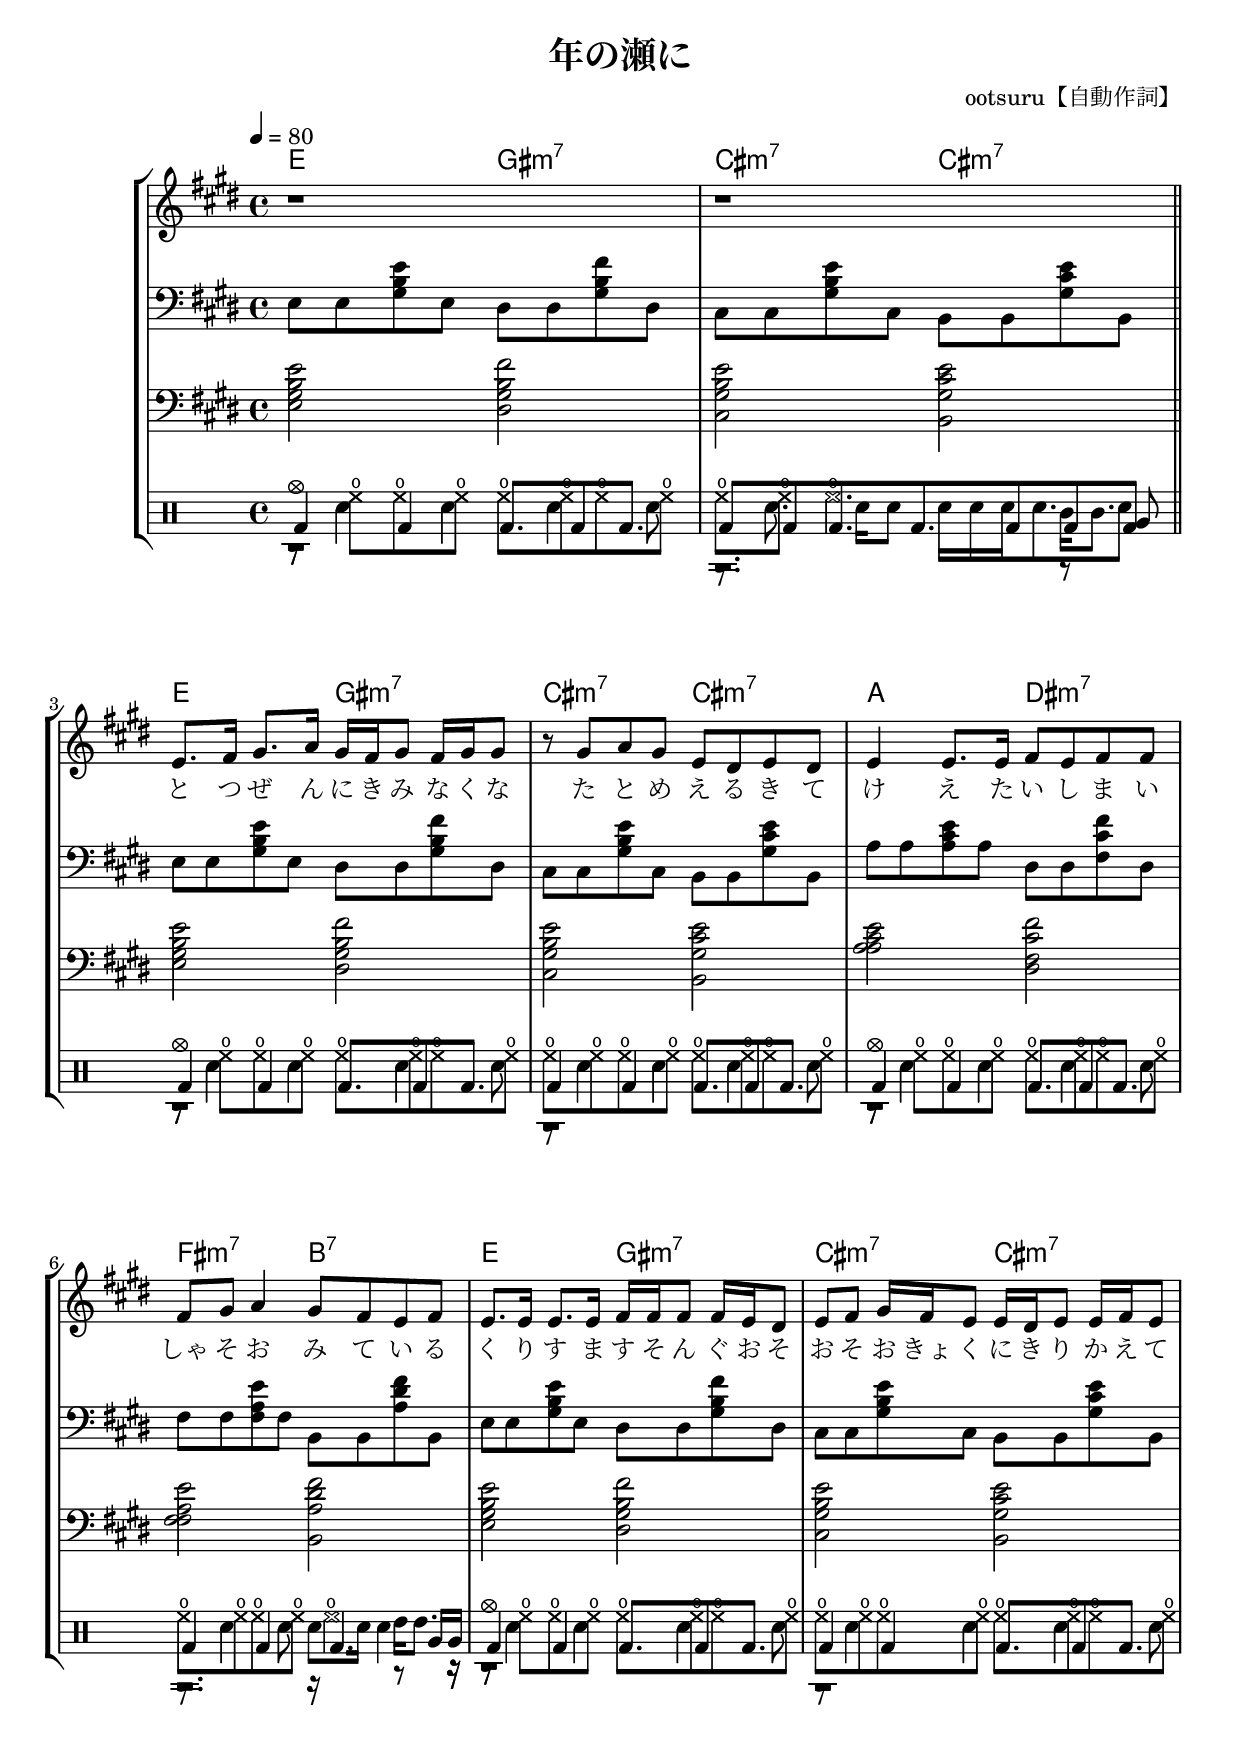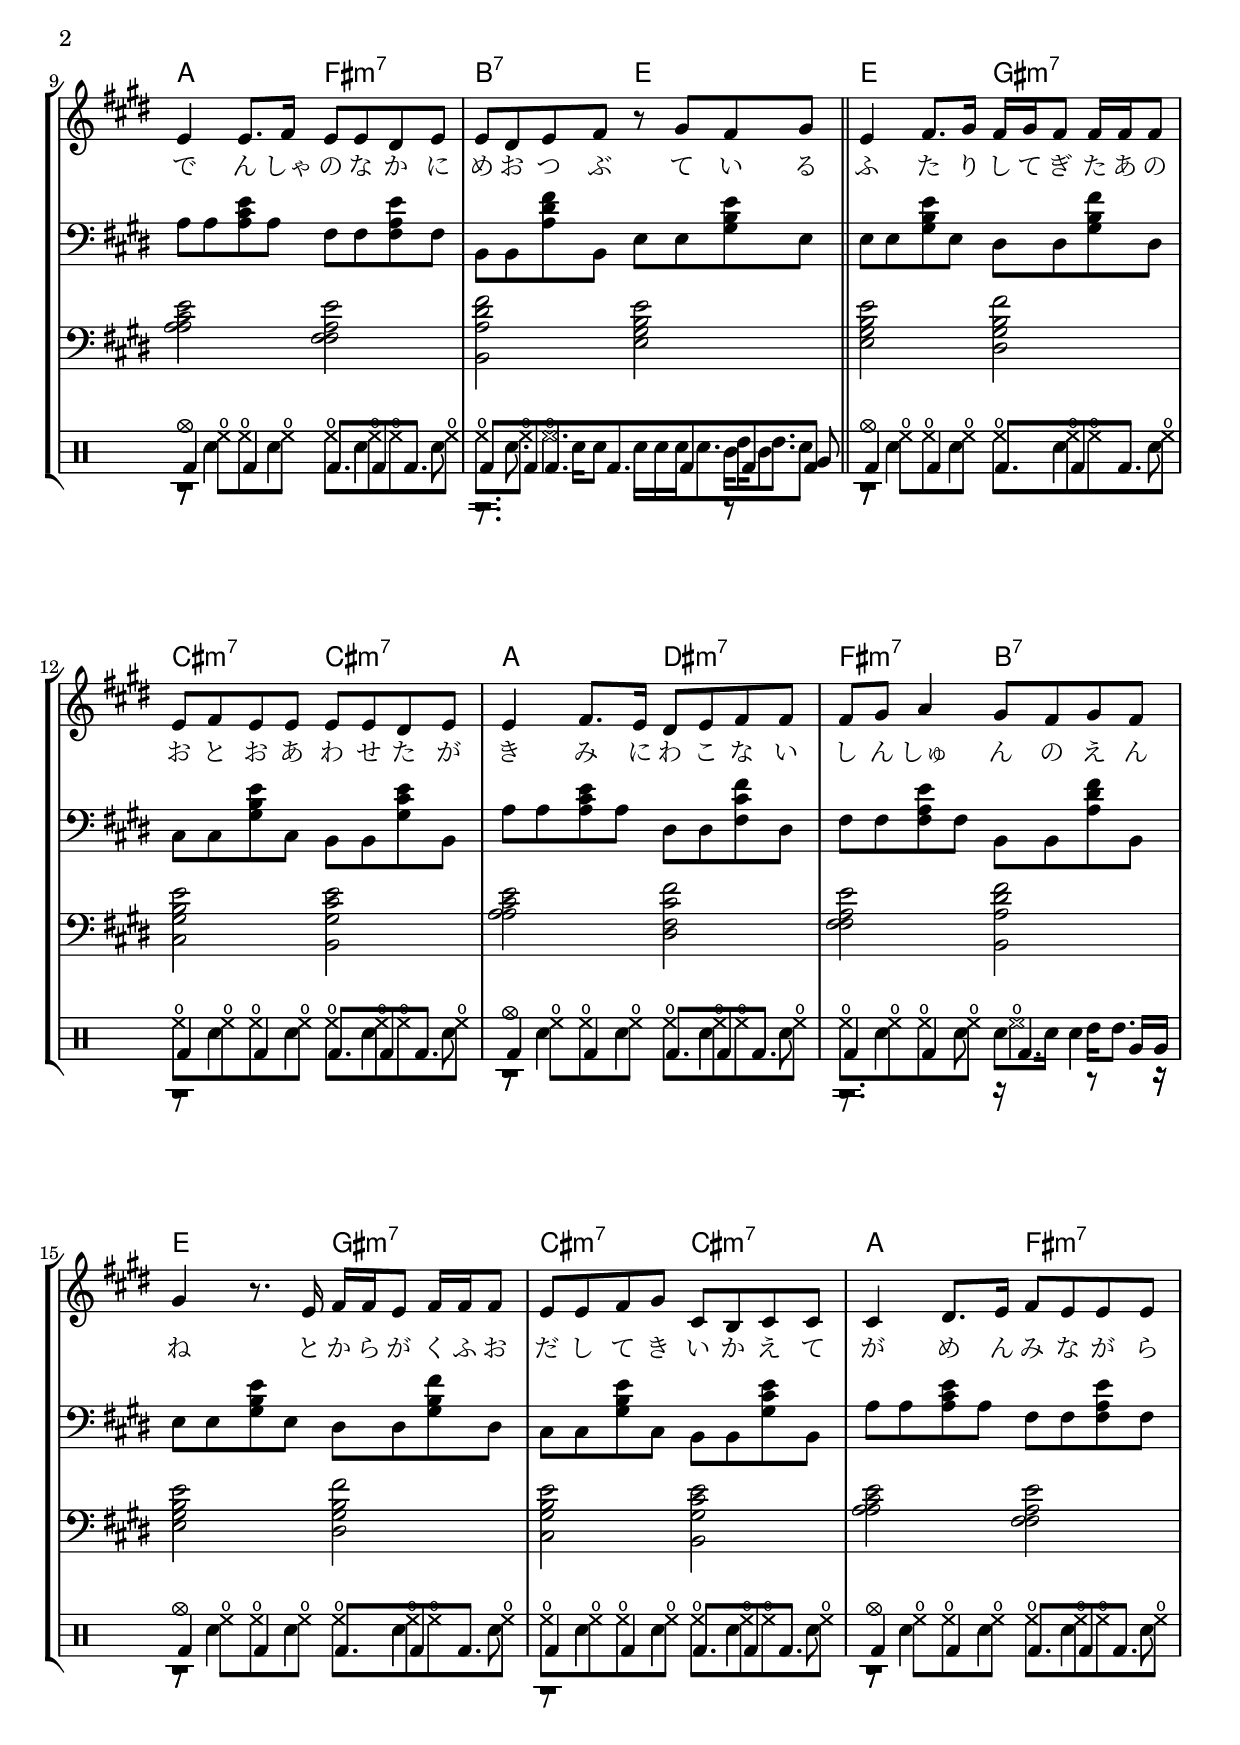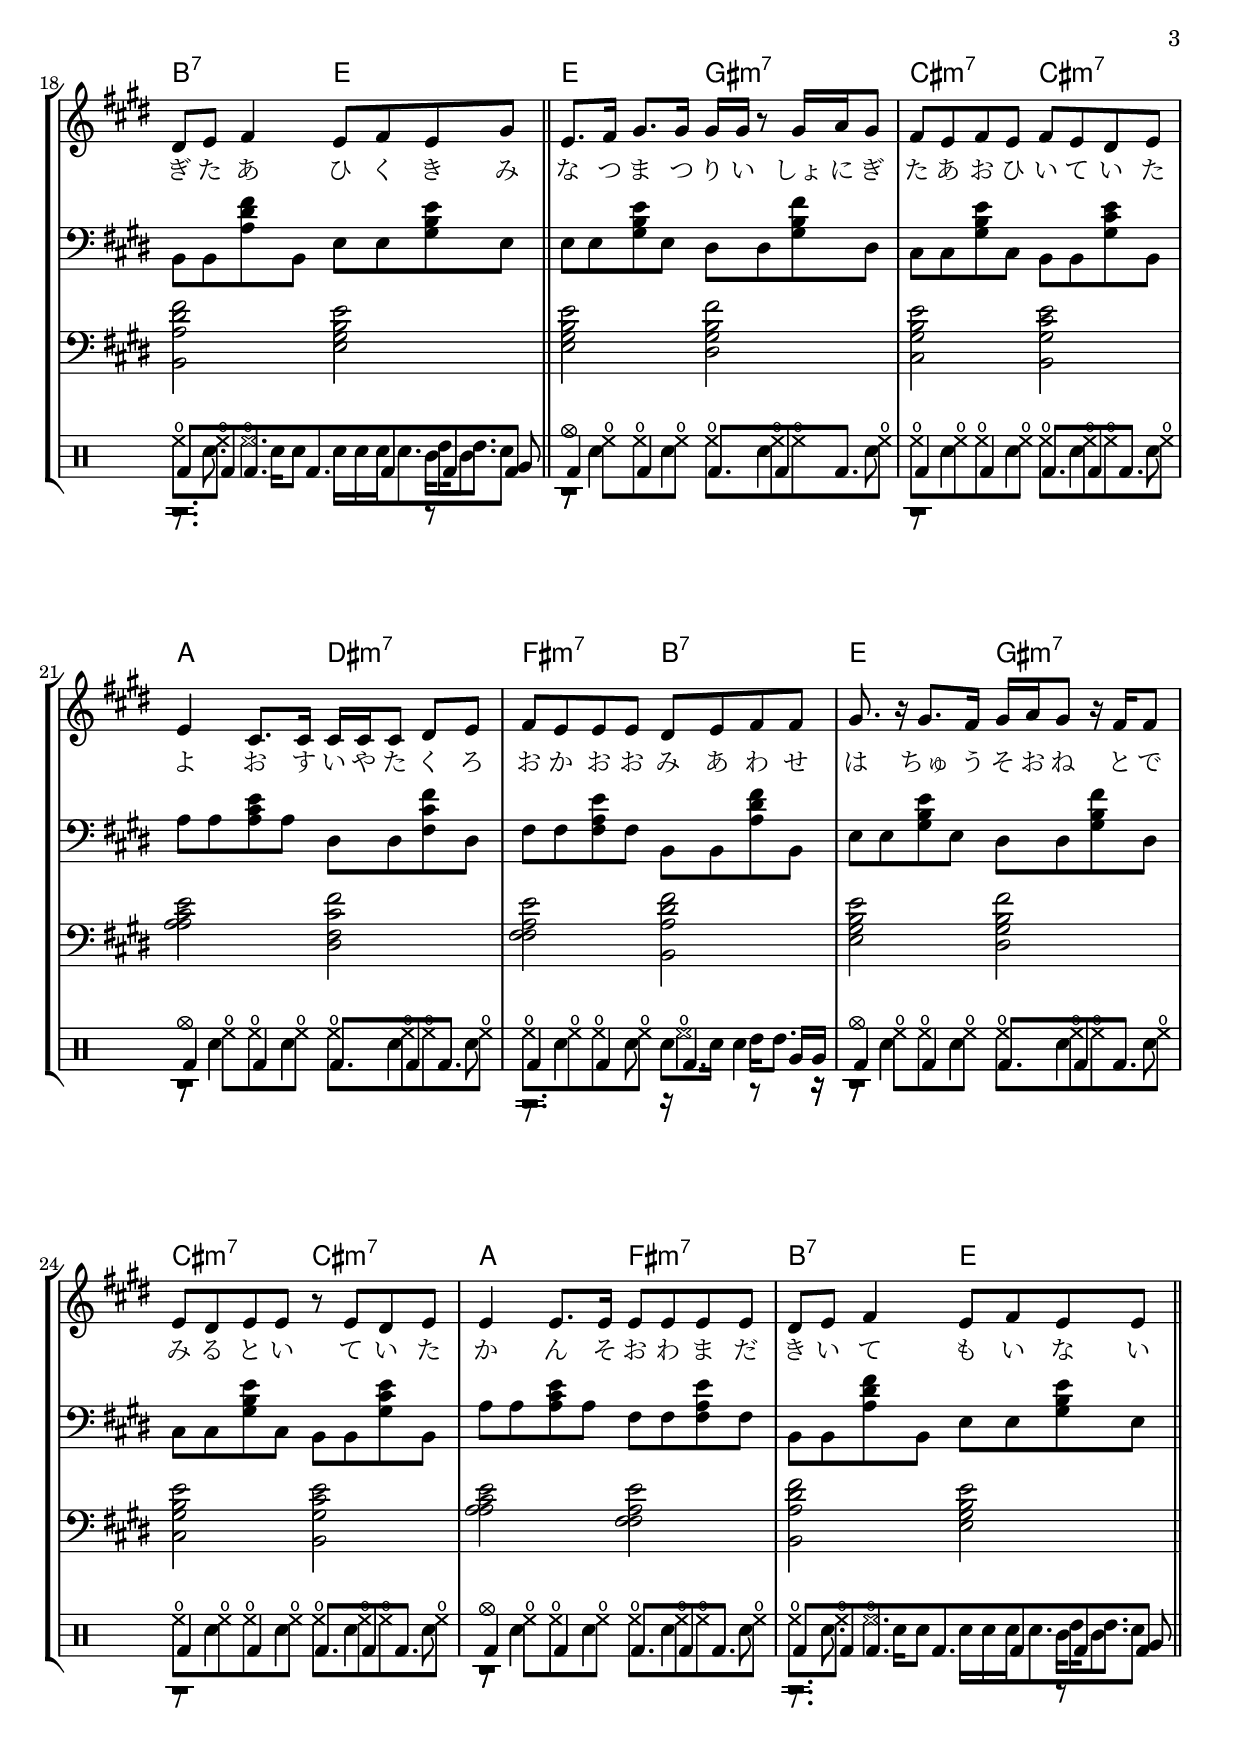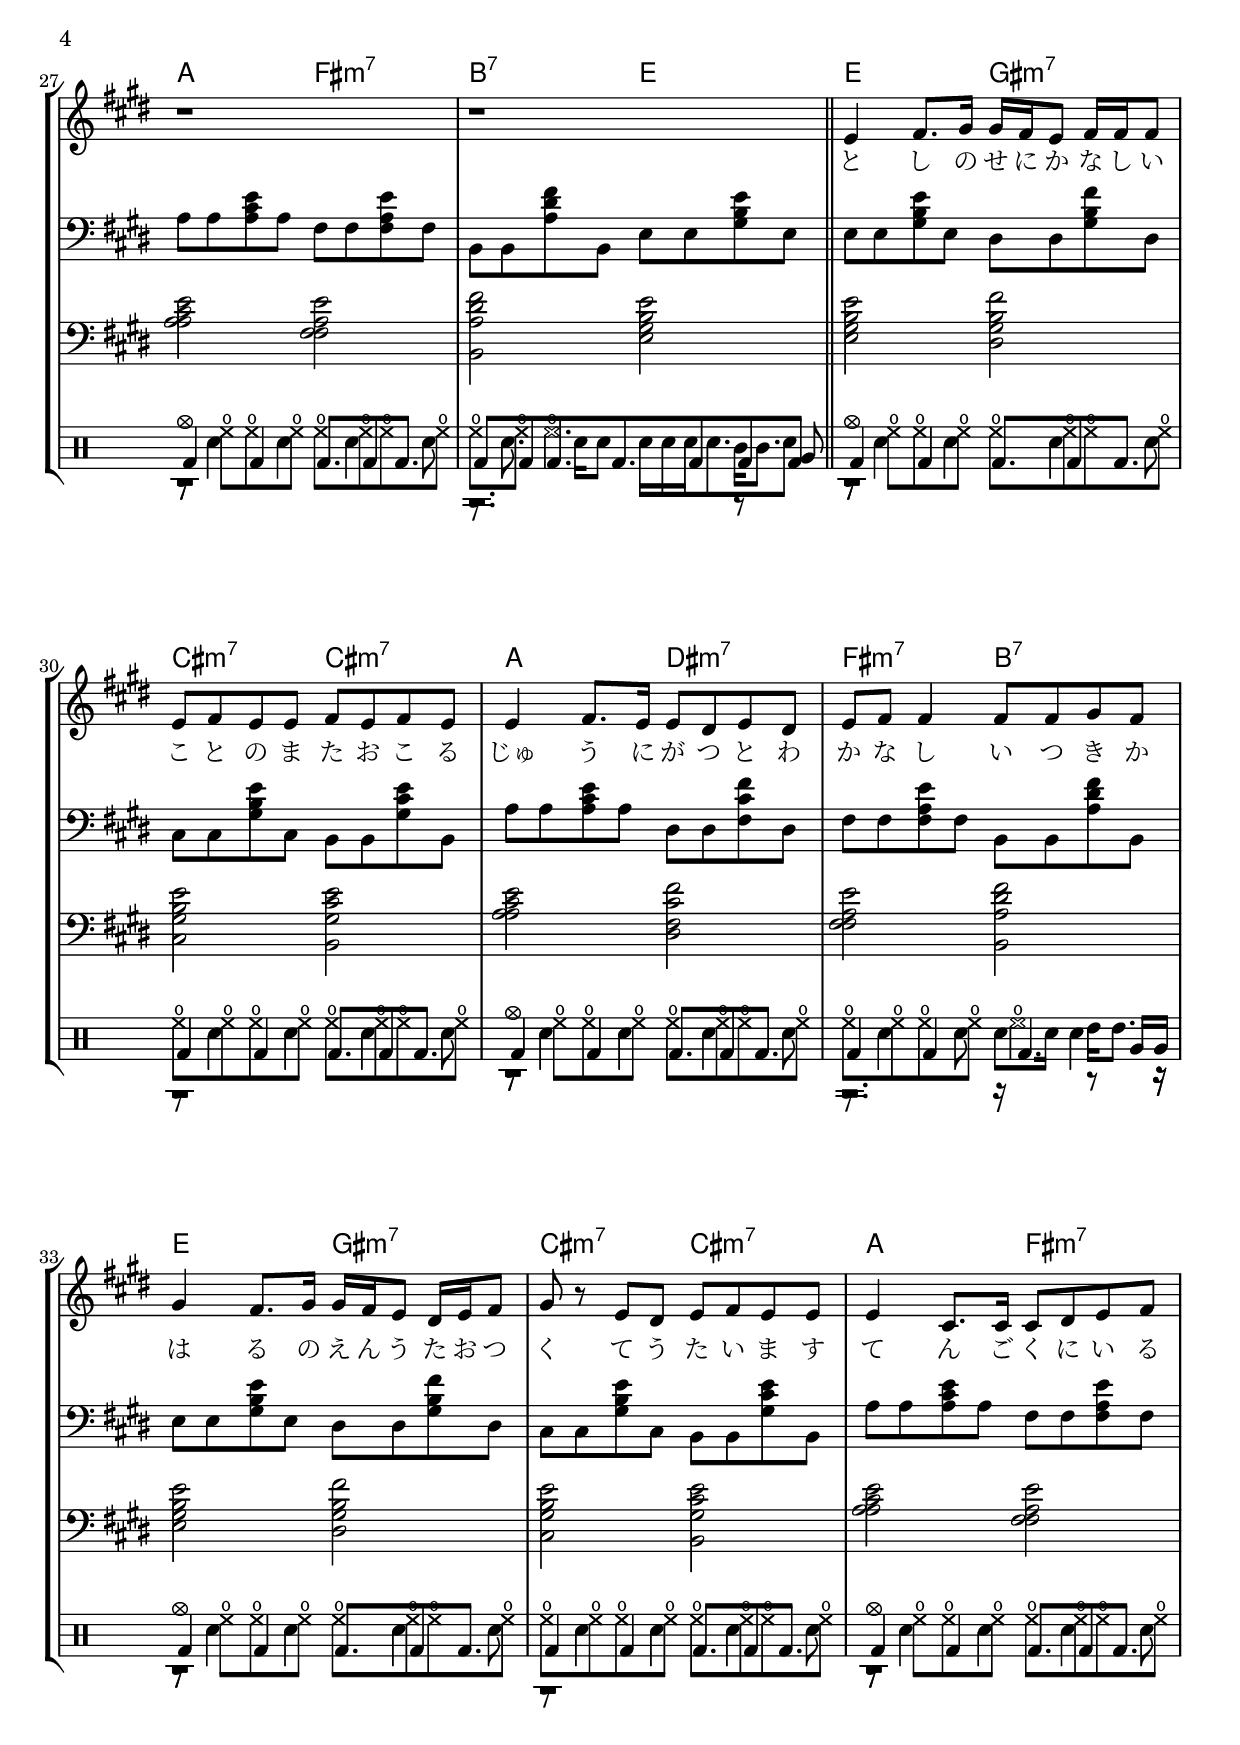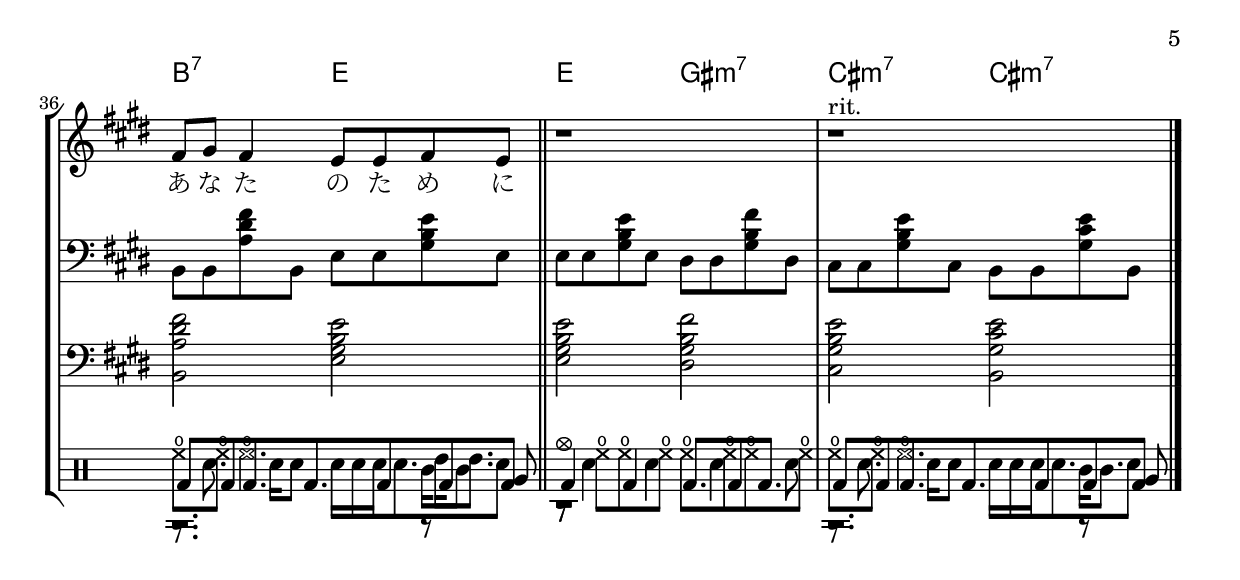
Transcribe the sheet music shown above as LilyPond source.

\version "2.12.1"

\header {
	title = \markup {年の瀬に}
	composer = \markup \center-column {ootsuru【自動作詞】}
}

harmony = \chordmode {
	e2 gis:min7 cis:min7 cis:min7 

	e gis:min7 cis:min7 cis:min7 a dis:min7 fis:min7 b:7 e gis:min7 cis:min7 cis:min7 a fis:min7 b:7 e 

	e gis:min7 cis:min7 cis:min7 a dis:min7 fis:min7 b:7 e gis:min7 cis:min7 cis:min7 a fis:min7 b:7 e 

	e gis:min7 cis:min7 cis:min7 a dis:min7 fis:min7 b:7 e gis:min7 cis:min7 cis:min7 a fis:min7 b:7 e 

	a fis:min7 b:7 e 

	e gis:min7 cis:min7 cis:min7 a dis:min7 fis:min7 b:7 e gis:min7 cis:min7 cis:min7 a fis:min7 b:7 e 

	e gis:min7 cis:min7 cis:min7 
}

melody = {
	\key e \major
	\tempo 4 = 80
	r1 | r1   
	\set Staff.midiInstrument = #"fss0.35"
	 e'8.  fis'16  gis'8.  a'16  gis'16  fis'16  gis'8  fis'16  gis'16  gis'8 
	r8  gis'8  a'8  gis'8  e'8  dis'8  e'8  dis'8 
	e'4  e'8.  e'16  fis'8  e'8  fis'8  fis'8 
	fis'8  gis'8  a'4  gis'8  fis'8  e'8  fis'8 
	e'8.  e'16  e'8.  e'16  fis'16  fis'16  fis'8  fis'16  e'16  dis'8 
	e'8  fis'8  gis'16  fis'16  e'8  e'16  dis'16  e'8  e'16  fis'16  e'8 
	e'4  e'8.  fis'16  e'8  e'8  dis'8  e'8 
	e'8  dis'8  e'8  fis'8  r8  gis'8  fis'8  gis'8
	\set Staff.midiInstrument = #"fss0.35"
	 e'4  fis'8.  gis'16  fis'16  gis'16  fis'8  fis'16  fis'16  fis'8 
	e'8  fis'8  e'8  e'8  e'8  e'8  dis'8  e'8 
	e'4  fis'8.  e'16  dis'8  e'8  fis'8  fis'8 
	fis'8  gis'8  a'4  gis'8  fis'8  gis'8  fis'8 
	gis'4  r8.  e'16  fis'16  fis'16  e'8  fis'16  fis'16  fis'8 
	e'8  e'8  fis'8  gis'8  cis'8  b8  cis'8  cis'8 
	cis'4  dis'8.  e'16  fis'8  e'8  e'8  e'8 
	dis'8  e'8  fis'4  e'8  fis'8  e'8  gis'8
	\set Staff.midiInstrument = #"fss0.35"
	 e'8.  fis'16  gis'8.  gis'16  gis'16  gis'16  r8  gis'16  a'16  gis'8 
	fis'8  e'8  fis'8  e'8  fis'8  e'8  dis'8  e'8 
	e'4  cis'8.  cis'16  cis'16  cis'16  cis'8  dis'8  e'8 
	fis'8  e'8  e'8  e'8  dis'8  e'8  fis'8  fis'8 
	gis'8.  r16  gis'8.  fis'16  gis'16  a'16  gis'8  r16  fis'16  fis'8 
	e'8  dis'8  e'8  e'8  r8  e'8  dis'8  e'8 
	e'4  e'8.  e'16  e'8  e'8  e'8  e'8 
	dis'8  e'8  fis'4  e'8  fis'8  e'8  e'8
	r1 | r1   
	\set Staff.midiInstrument = #"fss0.35"
	 e'4  fis'8.  gis'16  gis'16  fis'16  e'8  fis'16  fis'16  fis'8 
	e'8  fis'8  e'8  e'8  fis'8  e'8  fis'8  e'8 
	e'4  fis'8.  e'16  e'8  dis'8  e'8  dis'8 
	e'8  fis'8  fis'4  fis'8  fis'8  gis'8  fis'8 
	gis'4  fis'8.  gis'16  gis'16  fis'16  e'8  dis'16  e'16  fis'8 
	gis'8  r8  e'8  dis'8  e'8  fis'8  e'8  e'8 
	e'4  cis'8.  cis'16  cis'8  dis'8  e'8  fis'8 
	fis'8  gis'8  fis'4  e'8  e'8  fis'8  e'8
	r1 | r1^"rit." \bar "|."
}

words = \lyricmode {
	
	と  つ  ぜ  ん  に  き  み  な  く  な  た  と  め  え  る  き  て  け  え  た  い  し  ま  い  しゃ  そ  お  み  て  い  る  く  り  す  ま  す  そ  ん  ぐ  お  そ  お  そ  お  きょ  く  に  き  り  か  え  て  で  ん  しゃ  の  な  か  に  め  お  つ  ぶ  て  い  る  
	ふ  た  り  し  て  ぎ  た  あ  の  お  と  お  あ  わ  せ  た  が  き  み  に  わ  こ  な  い  し  ん  しゅ  ん  の  え  ん  ね  と  か  ら  が  く  ふ  お  だ  し  て  き  い  か  え  て  が  め  ん  み  な  が  ら  ぎ  た  あ  ひ  く  き  み  
	な  つ  ま  つ  り  い  しょ  に  ぎ  た  あ  お  ひ  い  て  い  た  よ  お  す  い  や  た  く  ろ  お  か  お  お  み  あ  わ  せ  は  ちゅ  う  そ  お  ね  と  で  み  る  と  い  て  い  た  か  ん  そ  お  わ  ま  だ  き  い  て  も  い  な  い  
	
	と  し  の  せ  に  か  な  し  い  こ  と  の  ま  た  お  こ  る  じゅ  う  に  が  つ  と  わ  か  な  し  い  つ  き  か  は  る  の  え  ん  う  た  お  つ  く  て  う  た  い  ま  す  て  ん  ご  く  に  い  る  あ  な  た  の  た  め  に  
	
}

tempochange = {
	\tempo 4 = 80
	r1 | r1 \bar "||"
	\tempo 4 = 80
	r1 | r1 | r1 | r1 | r1 | r1 | r1 | r1 \bar "||"
	\tempo 4 = 80
	r1 | r1 | r1 | r1 | r1 | r1 | r1 | r1 \bar "||"
	\tempo 4 = 80
	r1 | r1 | r1 | r1 | r1 | r1 | r1 | r1 \bar "||"
	\tempo 4 = 80
	r1 | r1 \bar "||"
	\tempo 4 = 80
	r1 | r1 | r1 | r1 | r1 | r1 | r1 | r1 \bar "||"
	\tempo 4 = 80
	r1 | \tempo 4 = 60 r2 \tempo 4 = 53 r2 \bar "|."
}

mainacc = {
	\clef bass
	\set Staff.midiInstrument = #"Distorted Guitar"
	\key e \major
	\tempo 4 = 80
	e8 e8 <gis b e'>8 e8
	dis8 dis8 <gis b fis'>8 dis8
	cis8 cis8 <gis b e'>8 cis8
	b,8 b,8 <gis cis' e'>8 b,8
	\bar "||"

	\set Staff.midiInstrument = #"Distorted Guitar"
	e8 e8 <gis b e'>8 e8
	dis8 dis8 <gis b fis'>8 dis8
	cis8 cis8 <gis b e'>8 cis8
	b,8 b,8 <gis cis' e'>8 b,8
	a8 a8 <a cis' e'>8 a8
	dis8 dis8 <fis cis' fis'>8 dis8
	fis8 fis8 <fis a e'>8 fis8
	b,8 b,8 <a dis' fis'>8 b,8
	e8 e8 <gis b e'>8 e8
	dis8 dis8 <gis b fis'>8 dis8
	cis8 cis8 <gis b e'>8 cis8
	b,8 b,8 <gis cis' e'>8 b,8
	a8 a8 <a cis' e'>8 a8
	fis8 fis8 <fis a e'>8 fis8
	b,8 b,8 <a dis' fis'>8 b,8
	e8 e8 <gis b e'>8 e8
	\bar "||"

	\set Staff.midiInstrument = #"Distorted Guitar"
	e8 e8 <gis b e'>8 e8
	dis8 dis8 <gis b fis'>8 dis8
	cis8 cis8 <gis b e'>8 cis8
	b,8 b,8 <gis cis' e'>8 b,8
	a8 a8 <a cis' e'>8 a8
	dis8 dis8 <fis cis' fis'>8 dis8
	fis8 fis8 <fis a e'>8 fis8
	b,8 b,8 <a dis' fis'>8 b,8
	e8 e8 <gis b e'>8 e8
	dis8 dis8 <gis b fis'>8 dis8
	cis8 cis8 <gis b e'>8 cis8
	b,8 b,8 <gis cis' e'>8 b,8
	a8 a8 <a cis' e'>8 a8
	fis8 fis8 <fis a e'>8 fis8
	b,8 b,8 <a dis' fis'>8 b,8
	e8 e8 <gis b e'>8 e8
	\bar "||"

	\set Staff.midiInstrument = #"Distorted Guitar"
	e8 e8 <gis b e'>8 e8
	dis8 dis8 <gis b fis'>8 dis8
	cis8 cis8 <gis b e'>8 cis8
	b,8 b,8 <gis cis' e'>8 b,8
	a8 a8 <a cis' e'>8 a8
	dis8 dis8 <fis cis' fis'>8 dis8
	fis8 fis8 <fis a e'>8 fis8
	b,8 b,8 <a dis' fis'>8 b,8
	e8 e8 <gis b e'>8 e8
	dis8 dis8 <gis b fis'>8 dis8
	cis8 cis8 <gis b e'>8 cis8
	b,8 b,8 <gis cis' e'>8 b,8
	a8 a8 <a cis' e'>8 a8
	fis8 fis8 <fis a e'>8 fis8
	b,8 b,8 <a dis' fis'>8 b,8
	e8 e8 <gis b e'>8 e8
	\bar "||"

	\set Staff.midiInstrument = #"Distorted Guitar"
	a8 a8 <a cis' e'>8 a8
	fis8 fis8 <fis a e'>8 fis8
	b,8 b,8 <a dis' fis'>8 b,8
	e8 e8 <gis b e'>8 e8
	\bar "||"

	\set Staff.midiInstrument = #"Distorted Guitar"
	e8 e8 <gis b e'>8 e8
	dis8 dis8 <gis b fis'>8 dis8
	cis8 cis8 <gis b e'>8 cis8
	b,8 b,8 <gis cis' e'>8 b,8
	a8 a8 <a cis' e'>8 a8
	dis8 dis8 <fis cis' fis'>8 dis8
	fis8 fis8 <fis a e'>8 fis8
	b,8 b,8 <a dis' fis'>8 b,8
	e8 e8 <gis b e'>8 e8
	dis8 dis8 <gis b fis'>8 dis8
	cis8 cis8 <gis b e'>8 cis8
	b,8 b,8 <gis cis' e'>8 b,8
	a8 a8 <a cis' e'>8 a8
	fis8 fis8 <fis a e'>8 fis8
	b,8 b,8 <a dis' fis'>8 b,8
	e8 e8 <gis b e'>8 e8
	\bar "||"

	\set Staff.midiInstrument = #"Distorted Guitar"
	e8 e8 <gis b e'>8 e8
	dis8 dis8 <gis b fis'>8 dis8
	cis8 cis8 <gis b e'>8 cis8
	b,8 b,8 <gis cis' e'>8 b,8
	\bar "|."
}

subacc = {
	\clef bass
	\set Staff.midiInstrument = #"Electric Bass (finger)"
	\key e \major
	\tempo 4 = 80
	<e gis b e'>2
	<dis gis b fis'>2
	<cis gis b e'>2
	<b, gis cis' e'>2
	\bar "||"

	\set Staff.midiInstrument = #"Electric Bass (finger)"
	<e gis b e'>2
	<dis gis b fis'>2
	<cis gis b e'>2
	<b, gis cis' e'>2
	<a a cis' e'>2
	<dis fis cis' fis'>2
	<fis fis a e'>2
	<b, a dis' fis'>2
	<e gis b e'>2
	<dis gis b fis'>2
	<cis gis b e'>2
	<b, gis cis' e'>2
	<a a cis' e'>2
	<fis fis a e'>2
	<b, a dis' fis'>2
	<e gis b e'>2
	\bar "||"

	\set Staff.midiInstrument = #"Electric Bass (finger)"
	<e gis b e'>2
	<dis gis b fis'>2
	<cis gis b e'>2
	<b, gis cis' e'>2
	<a a cis' e'>2
	<dis fis cis' fis'>2
	<fis fis a e'>2
	<b, a dis' fis'>2
	<e gis b e'>2
	<dis gis b fis'>2
	<cis gis b e'>2
	<b, gis cis' e'>2
	<a a cis' e'>2
	<fis fis a e'>2
	<b, a dis' fis'>2
	<e gis b e'>2
	\bar "||"

	\set Staff.midiInstrument = #"Electric Bass (finger)"
	<e gis b e'>2
	<dis gis b fis'>2
	<cis gis b e'>2
	<b, gis cis' e'>2
	<a a cis' e'>2
	<dis fis cis' fis'>2
	<fis fis a e'>2
	<b, a dis' fis'>2
	<e gis b e'>2
	<dis gis b fis'>2
	<cis gis b e'>2
	<b, gis cis' e'>2
	<a a cis' e'>2
	<fis fis a e'>2
	<b, a dis' fis'>2
	<e gis b e'>2
	\bar "||"

	\set Staff.midiInstrument = #"Electric Bass (finger)"
	<a a cis' e'>2
	<fis fis a e'>2
	<b, a dis' fis'>2
	<e gis b e'>2
	\bar "||"

	\set Staff.midiInstrument = #"Electric Bass (finger)"
	<e gis b e'>2
	<dis gis b fis'>2
	<cis gis b e'>2
	<b, gis cis' e'>2
	<a a cis' e'>2
	<dis fis cis' fis'>2
	<fis fis a e'>2
	<b, a dis' fis'>2
	<e gis b e'>2
	<dis gis b fis'>2
	<cis gis b e'>2
	<b, gis cis' e'>2
	<a a cis' e'>2
	<fis fis a e'>2
	<b, a dis' fis'>2
	<e gis b e'>2
	\bar "||"

	\set Staff.midiInstrument = #"Electric Bass (finger)"
	<e gis b e'>2
	<dis gis b fis'>2
	<cis gis b e'>2
	<b, gis cis' e'>2
	\bar "|."
}

percA = {
	\drummode {
	r8 hho8 hho8 hho8 hho8 hho8 hho8 hho8  |hho8 hho8 hho2.  \bar "||"
	r8 hho8 hho8 hho8 hho8 hho8 hho8 hho8  |hho8 hho8 hho8 hho8 hho8 hho8 hho8 hho8  |r8 hho8 hho8 hho8 hho8 hho8 hho8 hho8  |hho8 hho8 hho8 hho8 hho2  |r8 hho8 hho8 hho8 hho8 hho8 hho8 hho8  |hho8 hho8 hho8 hho8 hho8 hho8 hho8 hho8  |r8 hho8 hho8 hho8 hho8 hho8 hho8 hho8  |hho8 hho8 hho2.  \bar "||"
	r8 hho8 hho8 hho8 hho8 hho8 hho8 hho8  |hho8 hho8 hho8 hho8 hho8 hho8 hho8 hho8  |r8 hho8 hho8 hho8 hho8 hho8 hho8 hho8  |hho8 hho8 hho8 hho8 hho2  |r8 hho8 hho8 hho8 hho8 hho8 hho8 hho8  |hho8 hho8 hho8 hho8 hho8 hho8 hho8 hho8  |r8 hho8 hho8 hho8 hho8 hho8 hho8 hho8  |hho8 hho8 hho2.  \bar "||"
	r8 hho8 hho8 hho8 hho8 hho8 hho8 hho8  |hho8 hho8 hho8 hho8 hho8 hho8 hho8 hho8  |r8 hho8 hho8 hho8 hho8 hho8 hho8 hho8  |hho8 hho8 hho8 hho8 hho2  |r8 hho8 hho8 hho8 hho8 hho8 hho8 hho8  |hho8 hho8 hho8 hho8 hho8 hho8 hho8 hho8  |r8 hho8 hho8 hho8 hho8 hho8 hho8 hho8  |hho8 hho8 hho2.  \bar "||"
	r8 hho8 hho8 hho8 hho8 hho8 hho8 hho8  |hho8 hho8 hho2.  \bar "||"
	r8 hho8 hho8 hho8 hho8 hho8 hho8 hho8  |hho8 hho8 hho8 hho8 hho8 hho8 hho8 hho8  |r8 hho8 hho8 hho8 hho8 hho8 hho8 hho8  |hho8 hho8 hho8 hho8 hho2  |r8 hho8 hho8 hho8 hho8 hho8 hho8 hho8  |hho8 hho8 hho8 hho8 hho8 hho8 hho8 hho8  |r8 hho8 hho8 hho8 hho8 hho8 hho8 hho8  |hho8 hho8 hho2.  \bar "||"
	r8 hho8 hho8 hho8 hho8 hho8 hho8 hho8  |hho8 hho8 hho2.  \bar "|."
	}
}

percB = {
	\drummode {
	r8 sn4 sn4 sn4 sn8  |r8 sn8. sn16 sn8 sn16 sn16 sn16 sn8. sn8  \bar "||"
	r8 sn4 sn4 sn4 sn8  |r8 sn4 sn4 sn4 sn8  |r8 sn4 sn4 sn4 sn8  |r8 sn4 sn8 sn8 sn16 sn4 r16  |r8 sn4 sn4 sn4 sn8  |r8 sn4 sn4 sn4 sn8  |r8 sn4 sn4 sn4 sn8  |r8 sn8. sn16 sn8 sn16 sn16 sn16 sn8. sn8  \bar "||"
	r8 sn4 sn4 sn4 sn8  |r8 sn4 sn4 sn4 sn8  |r8 sn4 sn4 sn4 sn8  |r8 sn4 sn8 sn8 sn16 sn4 r16  |r8 sn4 sn4 sn4 sn8  |r8 sn4 sn4 sn4 sn8  |r8 sn4 sn4 sn4 sn8  |r8 sn8. sn16 sn8 sn16 sn16 sn16 sn8. sn8  \bar "||"
	r8 sn4 sn4 sn4 sn8  |r8 sn4 sn4 sn4 sn8  |r8 sn4 sn4 sn4 sn8  |r8 sn4 sn8 sn8 sn16 sn4 r16  |r8 sn4 sn4 sn4 sn8  |r8 sn4 sn4 sn4 sn8  |r8 sn4 sn4 sn4 sn8  |r8 sn8. sn16 sn8 sn16 sn16 sn16 sn8. sn8  \bar "||"
	r8 sn4 sn4 sn4 sn8  |r8 sn8. sn16 sn8 sn16 sn16 sn16 sn8. sn8  \bar "||"
	r8 sn4 sn4 sn4 sn8  |r8 sn4 sn4 sn4 sn8  |r8 sn4 sn4 sn4 sn8  |r8 sn4 sn8 sn8 sn16 sn4 r16  |r8 sn4 sn4 sn4 sn8  |r8 sn4 sn4 sn4 sn8  |r8 sn4 sn4 sn4 sn8  |r8 sn8. sn16 sn8 sn16 sn16 sn16 sn8. sn8  \bar "||"
	r8 sn4 sn4 sn4 sn8  |r8 sn8. sn16 sn8 sn16 sn16 sn16 sn8. sn8  \bar "|."
	}
}

percC = {
	\drummode {
	bd4 bd4 bd8. bd8 bd8.  |bd8 bd8 bd8. bd8. bd8 bd8 bd8  \bar "||"
	bd4 bd4 bd8. bd8 bd8.  |bd4 bd4 bd8. bd8 bd8.  |bd4 bd4 bd8. bd8 bd8.  |bd4 bd4 r16 bd4. r16  |bd4 bd4 bd8. bd8 bd8.  |bd4 bd4 bd8. bd8 bd8.  |bd4 bd4 bd8. bd8 bd8.  |bd8 bd8 bd8. bd8. bd8 bd8 bd8  \bar "||"
	bd4 bd4 bd8. bd8 bd8.  |bd4 bd4 bd8. bd8 bd8.  |bd4 bd4 bd8. bd8 bd8.  |bd4 bd4 r16 bd4. r16  |bd4 bd4 bd8. bd8 bd8.  |bd4 bd4 bd8. bd8 bd8.  |bd4 bd4 bd8. bd8 bd8.  |bd8 bd8 bd8. bd8. bd8 bd8 bd8  \bar "||"
	bd4 bd4 bd8. bd8 bd8.  |bd4 bd4 bd8. bd8 bd8.  |bd4 bd4 bd8. bd8 bd8.  |bd4 bd4 r16 bd4. r16  |bd4 bd4 bd8. bd8 bd8.  |bd4 bd4 bd8. bd8 bd8.  |bd4 bd4 bd8. bd8 bd8.  |bd8 bd8 bd8. bd8. bd8 bd8 bd8  \bar "||"
	bd4 bd4 bd8. bd8 bd8.  |bd8 bd8 bd8. bd8. bd8 bd8 bd8  \bar "||"
	bd4 bd4 bd8. bd8 bd8.  |bd4 bd4 bd8. bd8 bd8.  |bd4 bd4 bd8. bd8 bd8.  |bd4 bd4 r16 bd4. r16  |bd4 bd4 bd8. bd8 bd8.  |bd4 bd4 bd8. bd8 bd8.  |bd4 bd4 bd8. bd8 bd8.  |bd8 bd8 bd8. bd8. bd8 bd8 bd8  \bar "||"
	bd4 bd4 bd8. bd8 bd8.  |bd8 bd8 bd8. bd8. bd8 bd8 bd8  \bar "|."
	}
}

percD = {
	\drummode {
	cymc1  |r1  \bar "||"
	cymc1  |r1  |cymc1  |r1  |cymc1  |r1  |cymc1  |r1  \bar "||"
	cymc1  |r1  |cymc1  |r1  |cymc1  |r1  |cymc1  |r1  \bar "||"
	cymc1  |r1  |cymc1  |r1  |cymc1  |r1  |cymc1  |r1  \bar "||"
	cymc1  |r1  \bar "||"
	cymc1  |r1  |cymc1  |r1  |cymc1  |r1  |cymc1  |r1  \bar "||"
	cymc1  |r1  \bar "|."
	}
}

percE = {
	\drummode {
	r1 |r1 \bar "||"
	r1 |r1 |r1 |r2. tommh16 tommh8.  |r1 |r1 |r1 |r2. tommh16 tommh8.  \bar "||"
	r1 |r1 |r1 |r2. tommh16 tommh8.  |r1 |r1 |r1 |r2. tommh16 tommh8.  \bar "||"
	r1 |r1 |r1 |r2. tommh16 tommh8.  |r1 |r1 |r1 |r2. tommh16 tommh8.  \bar "||"
	r1 |r1 \bar "||"
	r1 |r1 |r1 |r2. tommh16 tommh8.  |r1 |r1 |r1 |r2. tommh16 tommh8.  \bar "||"
	r1 |r1 \bar "|."
	}
}

percF = {
	\drummode {
	r1 |r2. r8 tomfh8  \bar "||"
	r1 |r1 |r1 |r2. r8 tomfh16 tomfh16  |r1 |r1 |r1 |r2. r8 tomfh8  \bar "||"
	r1 |r1 |r1 |r2. r8 tomfh16 tomfh16  |r1 |r1 |r1 |r2. r8 tomfh8  \bar "||"
	r1 |r1 |r1 |r2. r8 tomfh16 tomfh16  |r1 |r1 |r1 |r2. r8 tomfh8  \bar "||"
	r1 |r2. r8 tomfh8  \bar "||"
	r1 |r1 |r1 |r2. r8 tomfh16 tomfh16  |r1 |r1 |r1 |r2. r8 tomfh8  \bar "||"
	r1 |r2. r8 tomfh8  \bar "|."
	}
}

percG = {
	\drummode {
	r1 |r2. tomml16 tomml8.  \bar "||"
	r1 |r1 |r1 |r1 |r1 |r1 |r1 |r2. tomml16 tomml8.  \bar "||"
	r1 |r1 |r1 |r1 |r1 |r1 |r1 |r2. tomml16 tomml8.  \bar "||"
	r1 |r1 |r1 |r1 |r1 |r1 |r1 |r2. tomml16 tomml8.  \bar "||"
	r1 |r2. tomml16 tomml8.  \bar "||"
	r1 |r1 |r1 |r1 |r1 |r1 |r1 |r2. tomml16 tomml8.  \bar "||"
	r1 |r2. tomml16 tomml8.  \bar "|."
	}
}

\score {
	<<
		\new StaffGroup <<
			\new ChordNames {\harmony}
			\new Voice = "melody" {\melody}
			\new Lyrics \lyricsto "melody" \words
			\new Staff = "mainacc" {\mainacc}
			\new Staff = "subacc" {\subacc}
			\new DrumStaff <<
				\new DrumVoice {\percA}
				\new DrumVoice {\percB}
				\new DrumVoice {\percC}
				\new DrumVoice {\percD}
				\new DrumVoice {\percE}
				\new DrumVoice {\percF}
				\new DrumVoice {\percG}
			>>
		>>
	>>
	\layout { }
}
